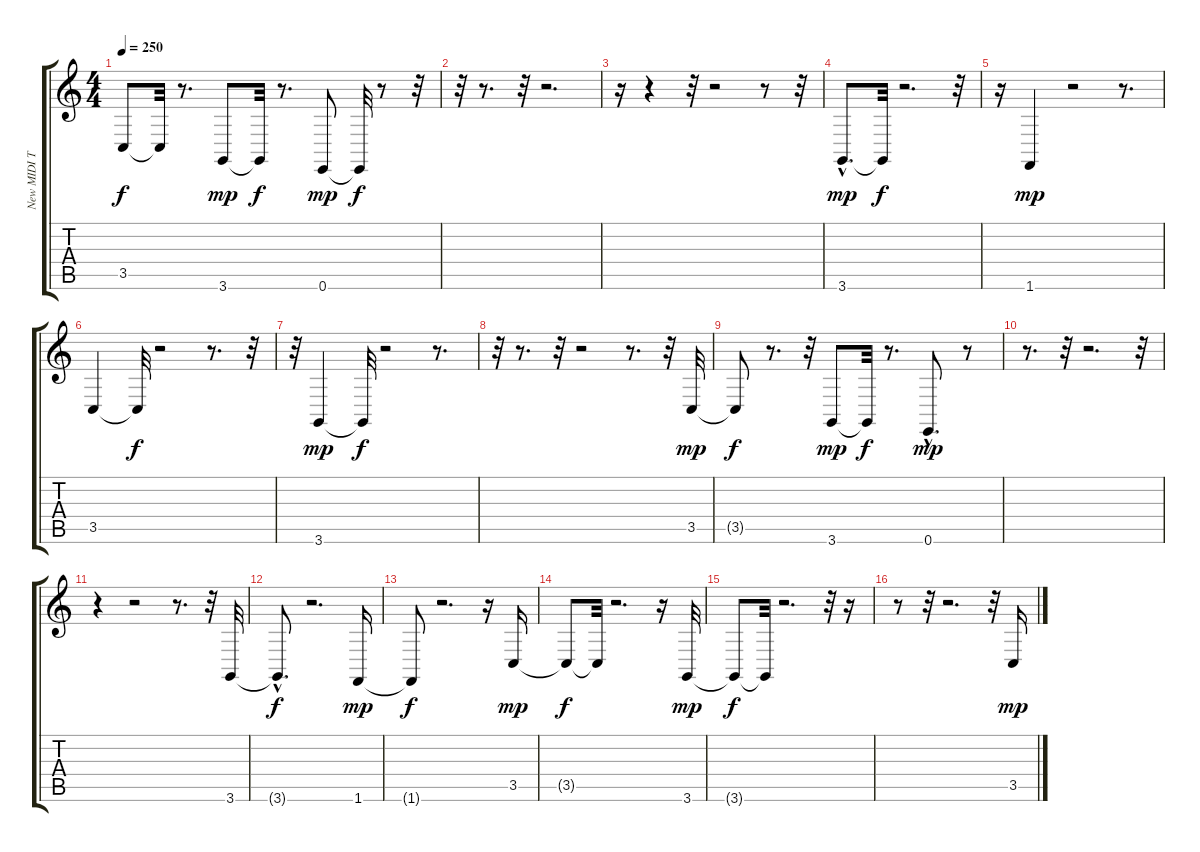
\track ("New MIDI Track" "New MIDI T") {instrument tuba}
\staff {score tabs}
\tuning (E4 B3 G3 D3 A2 E2) {hide}
\ts (4 4)
\tempo 250
\clef g2
\ks c
3.5{t}.8{dy f} 3.5{t}.32 r.8{d} 3.6.8{dy mp} 3.6{t}.32{dy f} r.8{d} 0.6.8{dy mp} 0.6{t}.32{dy f} r.8 r.32 |
r.32 r.8{d} r.32 r.2{d} |
r.16 r.4 r.32 r.2 r.8 r.32 |
3.6{hac}.8{d dy mp} 3.6{t}.32{dy f} r.2{d} r.32 |
r.16 1.6.4{dy mp} r.2 r.8{d} |
3.5.4 3.5{t}.32{dy f} r.2 r.8{d} r.32 |
r.32 3.6.4{dy mp} 3.6{t}.32{dy f} r.2 r.8{d} |
r.32 r.8{d} r.32 r.2 r.8{d} r.32 3.5.32{dy mp} |
3.5{t}.8{dy f} r.8{d} r.32 3.6.8{dy mp} 3.6{t}.32{dy f} r.8{d} 0.6{hac}.8{d dy mp} r.8 |
r.8{d} r.32 r.2{d} r.32 |
r.4 r.2 r.8{d} r.32 3.6.32 |
3.6{hac t}.8{d dy f} r.2{d} 1.6.16{dy mp} |
1.6{t}.8{dy f} r.2{d} r.16 3.5.16{dy mp} |
3.5{t}.8{dy f} 3.5{t}.32 r.2{d} r.16 3.6.32{dy mp} |
3.6{t}.8{dy f} 3.6{t}.32 r.2{d} r.32 r.16 |
r.8 r.32 r.2{d} r.32 3.5.16{dy mp}
